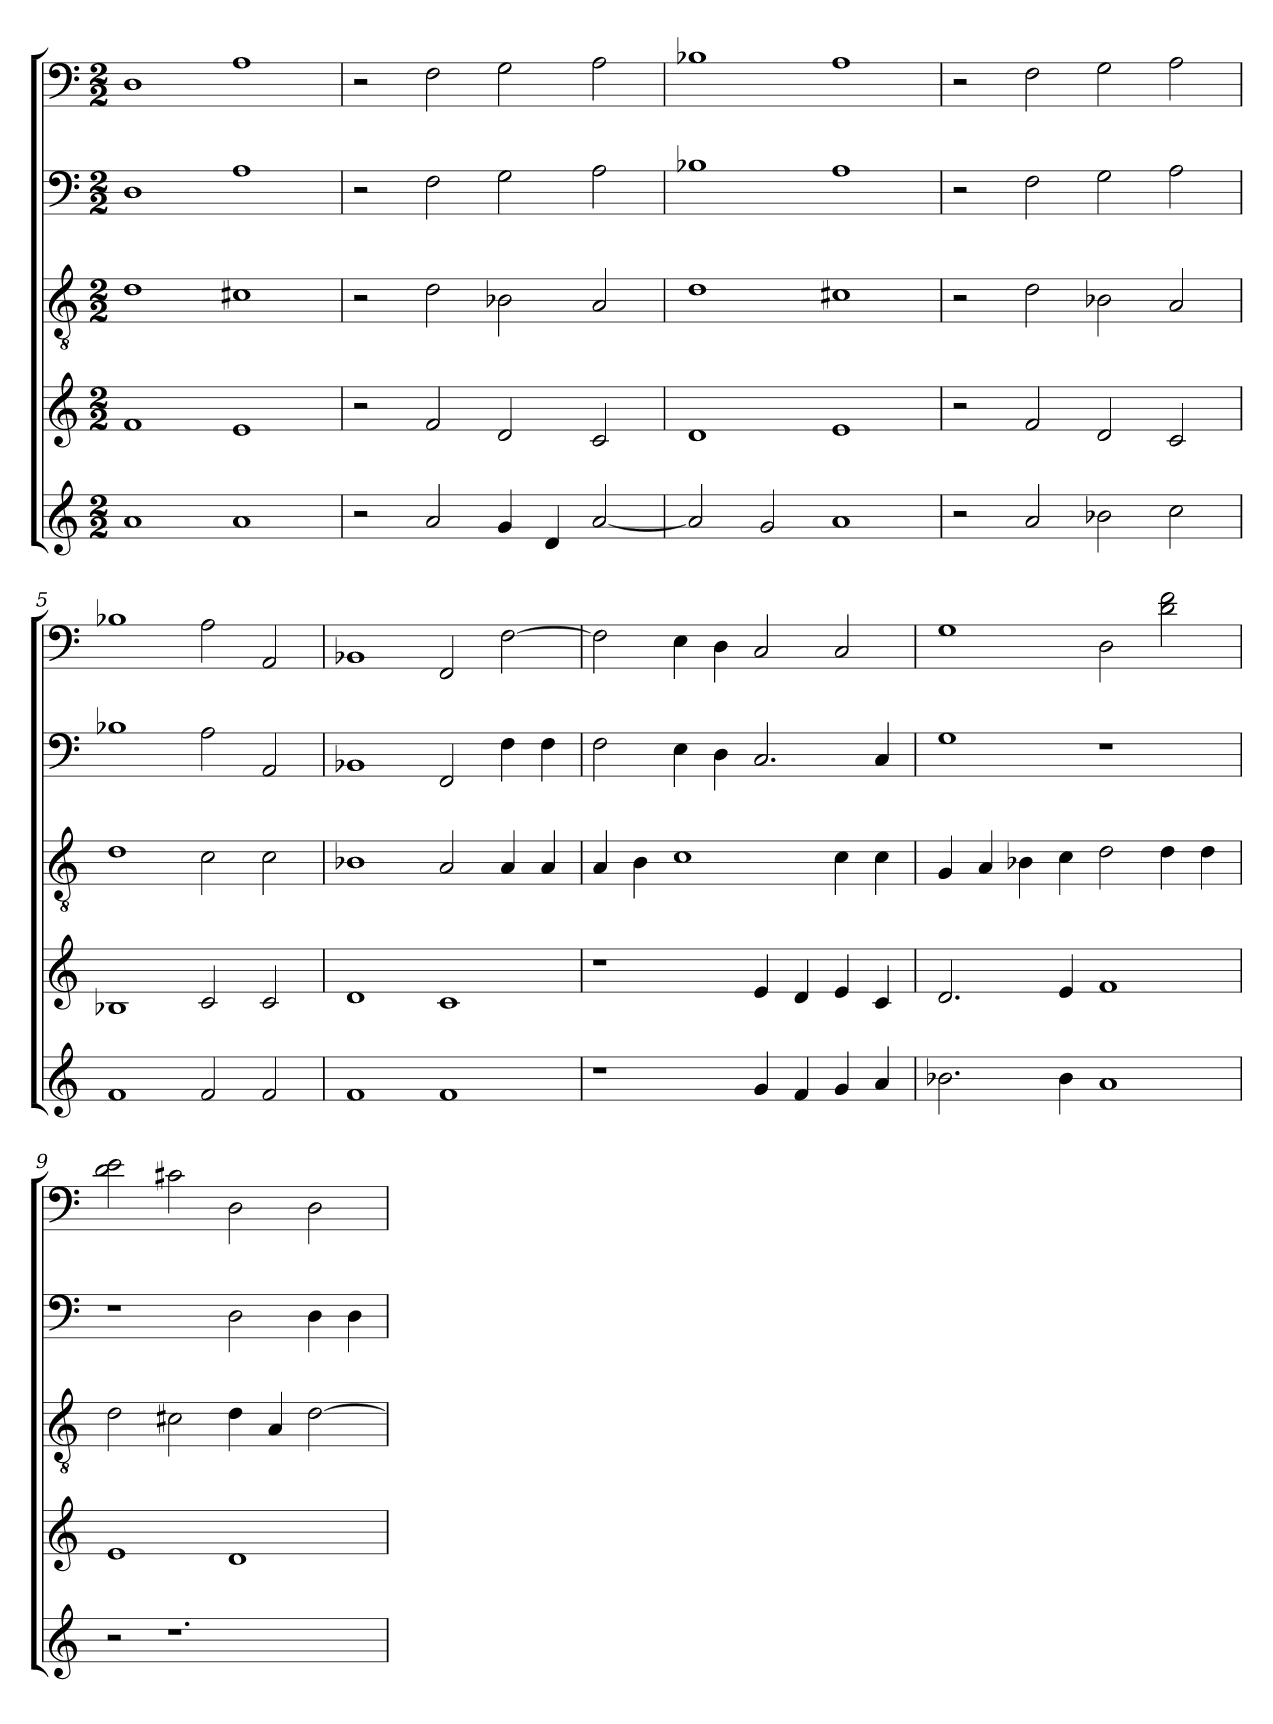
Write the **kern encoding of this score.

**kern	**kern	**kern	**kern	**kern
*part5	*part4	*part3	*part2	*part1
*staff5	*staff4	*staff3	*staff2	*staff1
*	*	*clefGv2	*clefF4	*clefF4
*k[]	*k[]	*k[]	*k[]	*k[]
*a:	*a:	*a:	*a:	*a:
*M2/2	*M2/2	*M2/2	*M2/2	*M2/2
=1	=1	=1	=1	=1
1a	1f	1d	1D	1D
1a	1e	1c#X	1A	1A
=2	=2	=2	=2	=2
2r	2r	2r	2r	2r
2a	2f	2d	2F	2F
4g	2d	2B-X	2G	2G
4d	.	.	.	.
[2a	2c	2A	2A	2A
=3	=3	=3	=3	=3
2a]	1d	1d	1B-X	1B-X
2g	.	.	.	.
1a	1e	1c#X	1A	1A
=4	=4	=4	=4	=4
2r	2r	2r	2r	2r
2a	2f	2d	2F	2F
2b-X	2d	2B-X	2G	2G
2cc	2c	2A	2A	2A
=5	=5	=5	=5	=5
1f	1B-X	1d	1B-X	1B-X
2f	2c	2c	2A	2A
2f	2c	2c	2AA	2AA
=6	=6	=6	=6	=6
1f	1d	1B-X	1BB-X	1BB-X
1f	1c	2A	2FF	2FF
.	.	4A	4F	[2F
.	.	4A	4F	.
=7	=7	=7	=7	=7
1r	1r	4A	2F	2F]
.	.	4B	.	.
.	.	1c	4E	4E
.	.	.	4D	4D
4g	4e	.	2.C	2C
4f	4d	.	.	.
4g	4e	4c	.	2C
4a	4c	4c	4C	.
=8	=8	=8	=8	=8
2.b-X	2.d	4G	1G	1G
.	.	4A	.	.
.	.	4B-X	.	.
4b-	4e	4c	.	.
1a	1f	2d	1r	2D
.	.	4d	.	2d 2f
.	.	4d	.	.
=9	=9	=9	=9	=9
2r	1e	2d	1r	2d 2e
1.r	.	2c#X	.	2c#X
.	1d	4d	2D	2D
.	.	4A	.	.
.	.	[2d	4D	2D
.	.	.	4D	.
=	=	=	=	=
*-	*-	*-	*-	*-
